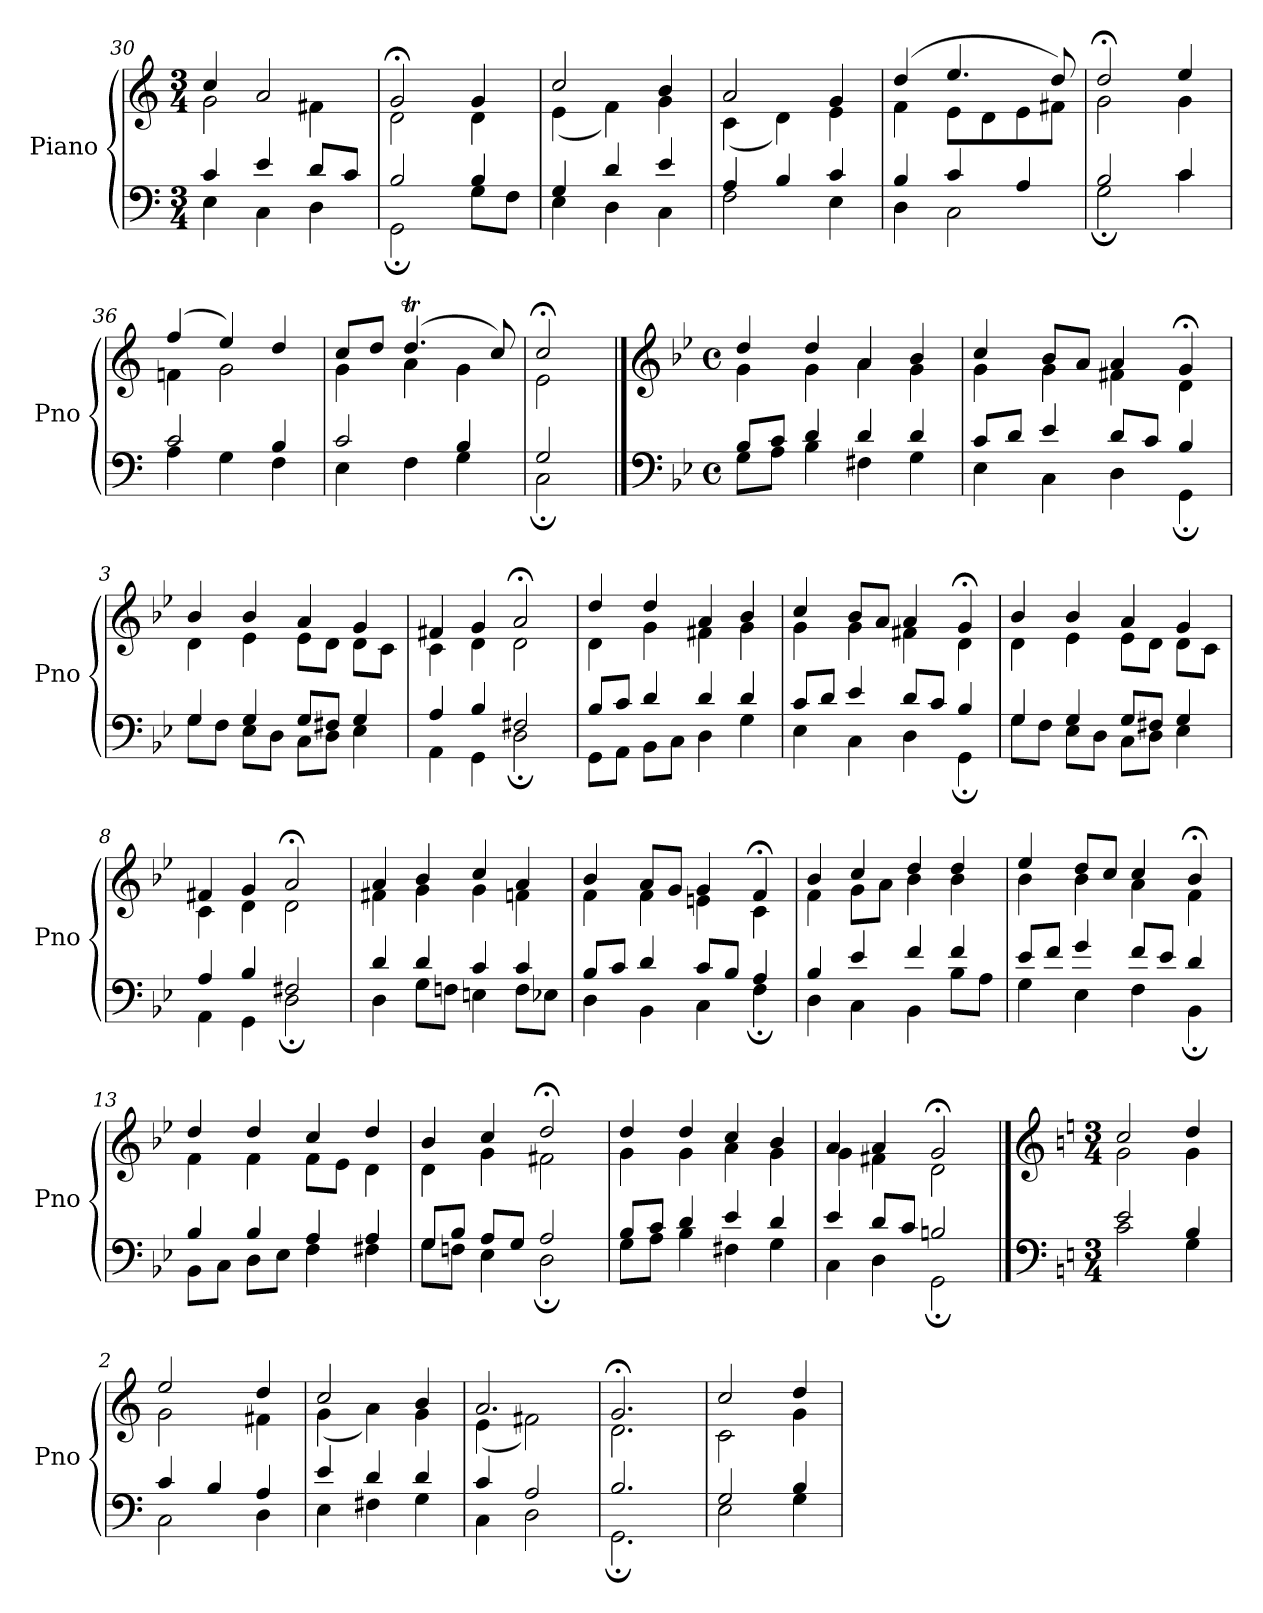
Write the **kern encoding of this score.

**kern	**kern
*part1	*part1
*staff2	*staff1
*I"Piano	*
*I'Pno	*
*clefF4	*clefG2
*k[]	*k[]
*M3/4	*M3/4
=30	=30
*^	*^
4c/	4E\	4cc/	2g\
4e/	4C\	2a/	.
8d/L	4D\	.	4f#X\
8c/J	.	.	.
=31	=31	=31	=31
2B/	2GG;\	2g;</	2d\
4B/	8G\L	4g/	4d\
.	8F\J	.	.
=32	=32	=32	=32
4G/	4E\	2cc/	(<4e\
4d/	4D\	.	4f\)
4e/	4C\	4b/	4g\
=33	=33	=33	=33
4A/	2F\	2a/	(<4c\
4B/	.	.	4d\)
4c/	4E\	4g/	4e\
=34	=34	=34	=34
4B/	4D\	(>4dd/	4f\
4c/	2C\	4.ee/	8e\L
.	.	.	8d\
4A/	.	.	8e\
.	.	8dd/)	8f#X\J
=35	=35	=35	=35
2B/	2G;\	2dd;</	2g\
4c/	4c\	4ee/	4g\
=36	=36	=36	=36
2c/	4A\	(>4ff/	4fn\
.	4G\	4ee/)	2g\
4B/	4F\	4dd/	.
=37	=37	=37	=37
2c/	4E\	8cc/L	4g\
.	.	8dd/J	.
.	4F\	(>4.ddT/	4a\
4B/	4G\	.	4g\
.	.	8cc/)	.
=38	=38	=38	=38
2G/	2C;\	2cc;</	2e\
==1	==1	==1	==1
*clefF4	*	*clefG2	*
*k[b-e-]	*	*k[b-e-]	*
*M4/4	*	*M4/4	*
*met(c)	*	*met(c)	*
8B-/L	8G\L	4dd/	4g\
8c/J	8A\J	.	.
4d/	4B-\	4dd/	4g\
4d/	4F#X\	4a/	4a\
4d/	4G\	4b-/	4g\
=2	=2	=2	=2
8c/L	4E-\	4cc/	4g\
8d/J	.	.	.
4e-/	4C\	8b-/L	4g\
.	.	8a/J	.
8d/L	4D\	4a/	4f#X\
8c/J	.	.	.
4B-/	4GG;\	4g;</	4d\
=3	=3	=3	=3
4G/	8G\L	4b-/	4d\
.	8F\J	.	.
4G/	8E-\L	4b-/	4e-\
.	8D\J	.	.
8G/L	8C\L	4a/	8e-\L
8F#X/J	8D\J	.	8d\J
4G/	4E-\	4g/	8d\L
.	.	.	8c\J
=4	=4	=4	=4
4A/	4AA\	4f#X/	4c\
4B-/	4GG\	4g/	4d\
2F#X/	2D;\	2a;</	2d\
=5	=5	=5	=5
8B-/L	8GG\L	4dd/	4d\
8c/J	8AA\J	.	.
4d/	8BB-\L	4dd/	4g\
.	8C\J	.	.
4d/	4D\	4a/	4f#X\
4d/	4G\	4b-/	4g\
=6	=6	=6	=6
8c/L	4E-\	4cc/	4g\
8d/J	.	.	.
4e-/	4C\	8b-/L	4g\
.	.	8a/J	.
8d/L	4D\	4a/	4f#X\
8c/J	.	.	.
4B-/	4GG;\	4g;</	4d\
=7	=7	=7	=7
4G/	8G\L	4b-/	4d\
.	8F\J	.	.
4G/	8E-\L	4b-/	4e-\
.	8D\J	.	.
8G/L	8C\L	4a/	8e-\L
8F#X/J	8D\J	.	8d\J
4G/	4E-\	4g/	8d\L
.	.	.	8c\J
=8	=8	=8	=8
4A/	4AA\	4f#X/	4c\
4B-/	4GG\	4g/	4d\
2F#X/	2D;\	2a;</	2d\
=9	=9	=9	=9
4d/	4D\	4a/	4f#X\
4d/	8G\L	4b-/	4g\
.	8Fn\J	.	.
4c/	4En\	4cc/	4g\
4c/	8F\L	4a/	4fn\
.	8E-X\J	.	.
=10	=10	=10	=10
8B-/L	4D\	4b-/	4f\
8c/J	.	.	.
4d/	4BB-\	8a/L	4f\
.	.	8g/J	.
8c/L	4C\	4g/	4en\
8B-/J	.	.	.
4A/	4F;\	4f;</	4c\
=11	=11	=11	=11
4B-/	4D\	4b-/	4f\
4e-/	4C\	4cc/	8g\L
.	.	.	8a\J
4f/	4BB-\	4dd/	4b-\
4f/	8B-\L	4dd/	4b-\
.	8A\J	.	.
=12	=12	=12	=12
8e-/L	4G\	4ee-/	4b-\
8f/J	.	.	.
4g/	4E-\	8dd/L	4b-\
.	.	8cc/J	.
8f/L	4F\	4cc/	4a\
8e-/J	.	.	.
4d/	4BB-;\	4b-;</	4f\
=13	=13	=13	=13
4B-/	8BB-\L	4dd/	4f\
.	8C\J	.	.
4B-/	8D\L	4dd/	4f\
.	8E-\J	.	.
4A/	4F\	4cc/	8f\L
.	.	.	8e-\J
4A/	4F#X\	4dd/	4d\
=14	=14	=14	=14
8G/L	8G\L	4b-/	4d\
8B-/J	8Fn\J	.	.
8A/L	4E-\	4cc/	4g\
8G/J	.	.	.
2A/	2D;\	2dd;</	2f#X\
=15	=15	=15	=15
8B-/L	8G\L	4dd/	4g\
8c/J	8A\J	.	.
4d/	4B-\	4dd/	4g\
4e-/	4F#X\	4cc/	4a\
4d/	4G\	4b-/	4g\
=16	=16	=16	=16
4e-/	4C\	4a/	4g\
8d/L	4D\	4a/	4f#X\
8c/J	.	.	.
2Bn/	2GG;\	2g;</	2d\
==1	==1	==1	==1
*clefF4	*	*clefG2	*
*k[]	*	*k[]	*
*M3/4	*	*M3/4	*
2e/	2c\	2cc/	2g\
4B/	4G\	4dd/	4g\
=2	=2	=2	=2
4c/	2C\	2ee/	2g\
4B/	.	.	.
4A/	4D\	4dd/	4f#X\
=3	=3	=3	=3
4e/	4E\	2cc/	(<4g\
4d/	4F#X\	.	4a\)
4d/	4G\	4b/	4g\
=4	=4	=4	=4
4c/	4C\	2.a/	(<4e\
2A/	2D\	.	2f#X\)
=5	=5	=5	=5
2.B/	2.GG;\	2.g;</	2.d\
=6	=6	=6	=6
2G/	2E\	2cc/	2c\
4B/	4G\	4dd/	4g\
*v	*v	*	*
*	*v	*v
=	=
*-	*-
